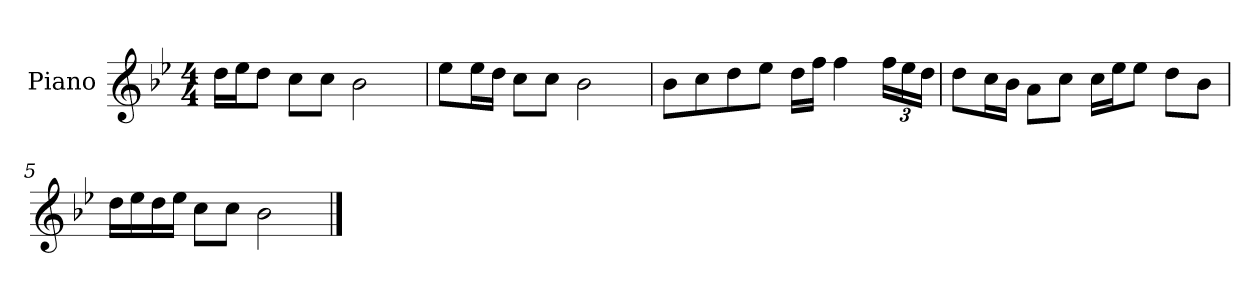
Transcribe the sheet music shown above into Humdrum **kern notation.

**kern
*part1
*staff1
*I"Piano
*I'P-no
*clefG2
*k[b-e-]
*M4/4
*MM90
=1
16dd\LL
16ee-\J
8dd\J
8cc\L
8cc\J
2b-\
=2
8ee-\L
16ee-\L
16dd\JJ
8cc\L
8cc\J
2b-\
=3
8b-\L
8cc\
8dd\
8ee-\J
16dd\LL
16ff\JJ
4ff\
*Xbrackettup
24ff\LL
24ee-\
24dd\JJ
=4
8dd\L
16cc\L
16b-\JJ
8a\L
8cc\J
16cc\LL
16ee-\J
8ee-\J
8dd\L
8b-\J
=5
16dd\LL
16ee-\
16dd\
16ee-\JJ
8cc\L
8cc\J
2b-\
==
*-
